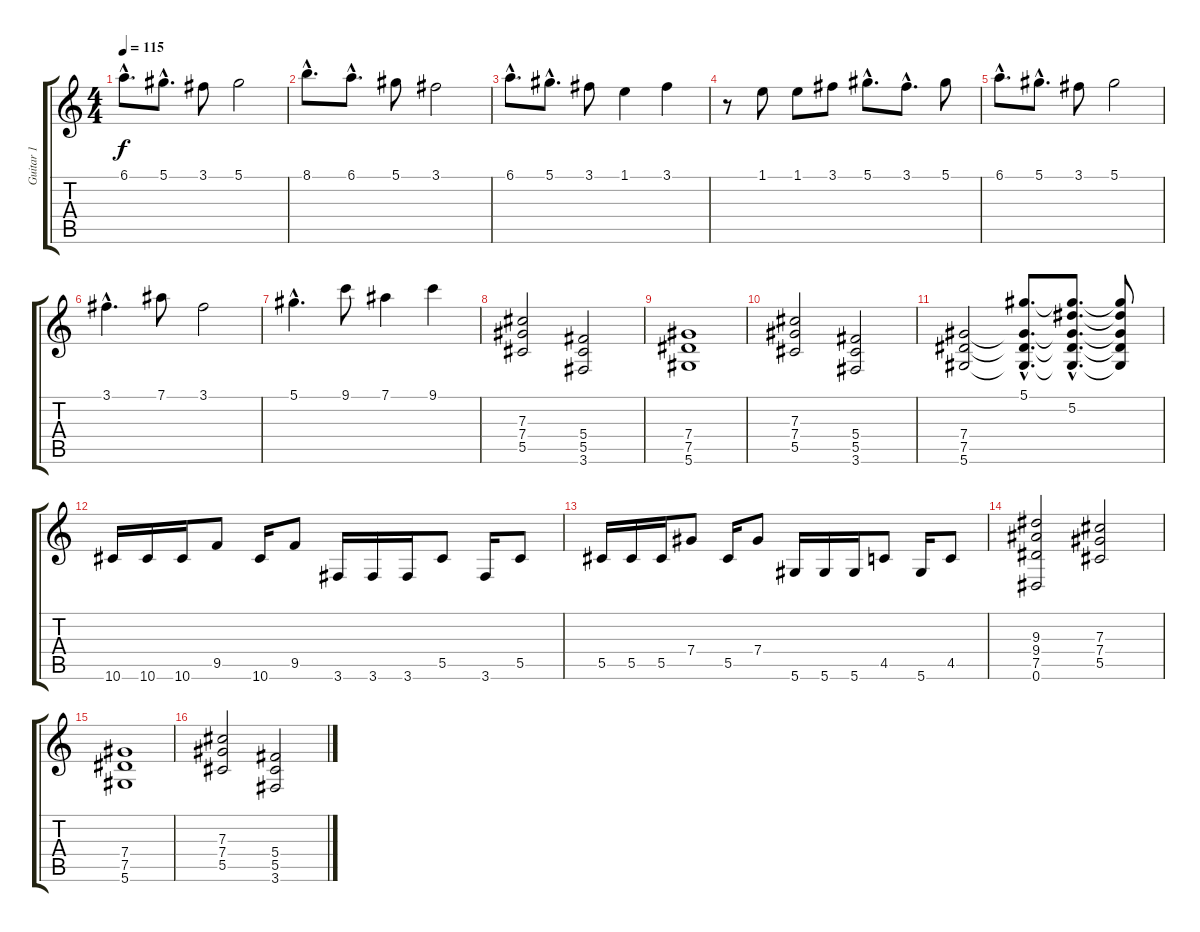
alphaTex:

\track ("Guitar 1" "Guitar 1") {instrument distortionguitar}
\staff {score tabs}
\tuning (Eb4 Bb3 Gb3 Db3 Ab2 Eb2) {hide}
\ts (4 4)
\tempo 115
\clef g2
\ks c
6.1{hac}.8{d dy f} 5.1{hac}.8{d} 3.1.8 5.1.2 |
8.1{hac}.8{d} 6.1{hac}.8{d} 5.1.8 3.1.2 |
6.1{hac}.8{d} 5.1{hac}.8{d} 3.1.8 1.1.4 3.1.4 |
r.8 1.1.8 1.1.8 3.1.8 5.1{hac}.8{d} 3.1{hac}.8{d} 5.1.8 |
6.1{hac}.8{d} 5.1{hac}.8{d} 3.1.8 5.1.2 |
3.1{hac}.4{d} 7.1.8 3.1.2 |
5.1{hac}.4{d} 9.1.8 7.1.4 9.1.4 |
(7.3 7.4 5.5).2 (5.4 5.5 3.6).2 |
(7.4 7.5 5.6).1 |
(7.3 7.4 5.5).2 (5.4 5.5 3.6).2 |
(7.4 7.5 5.6).2 (5.1{hac} 7.4{hac t} 7.5{hac t} 5.6{hac t}).8{d} (5.1{hac t} 5.2{hac} 7.4{hac t} 7.5{hac t} 5.6{hac t}).8{d} (5.1{t} 5.2{t} 7.4{t} 7.5{t} 5.6{t}).8 |
10.6.16 10.6.16 10.6.16 9.5.8 10.6.16 9.5.8 3.6.16 3.6.16 3.6.16 5.5.8 3.6.16 5.5.8 |
5.5.16 5.5.16 5.5.16 7.4.8 5.5.16 7.4.8 5.6.16 5.6.16 5.6.16 4.5.8 5.6.16 4.5.8 |
(9.3 9.4 7.5 0.6).2 (7.3 7.4 5.5).2 |
(7.4 7.5 5.6).1 |
(7.3 7.4 5.5).2 (5.4 5.5 3.6).2
